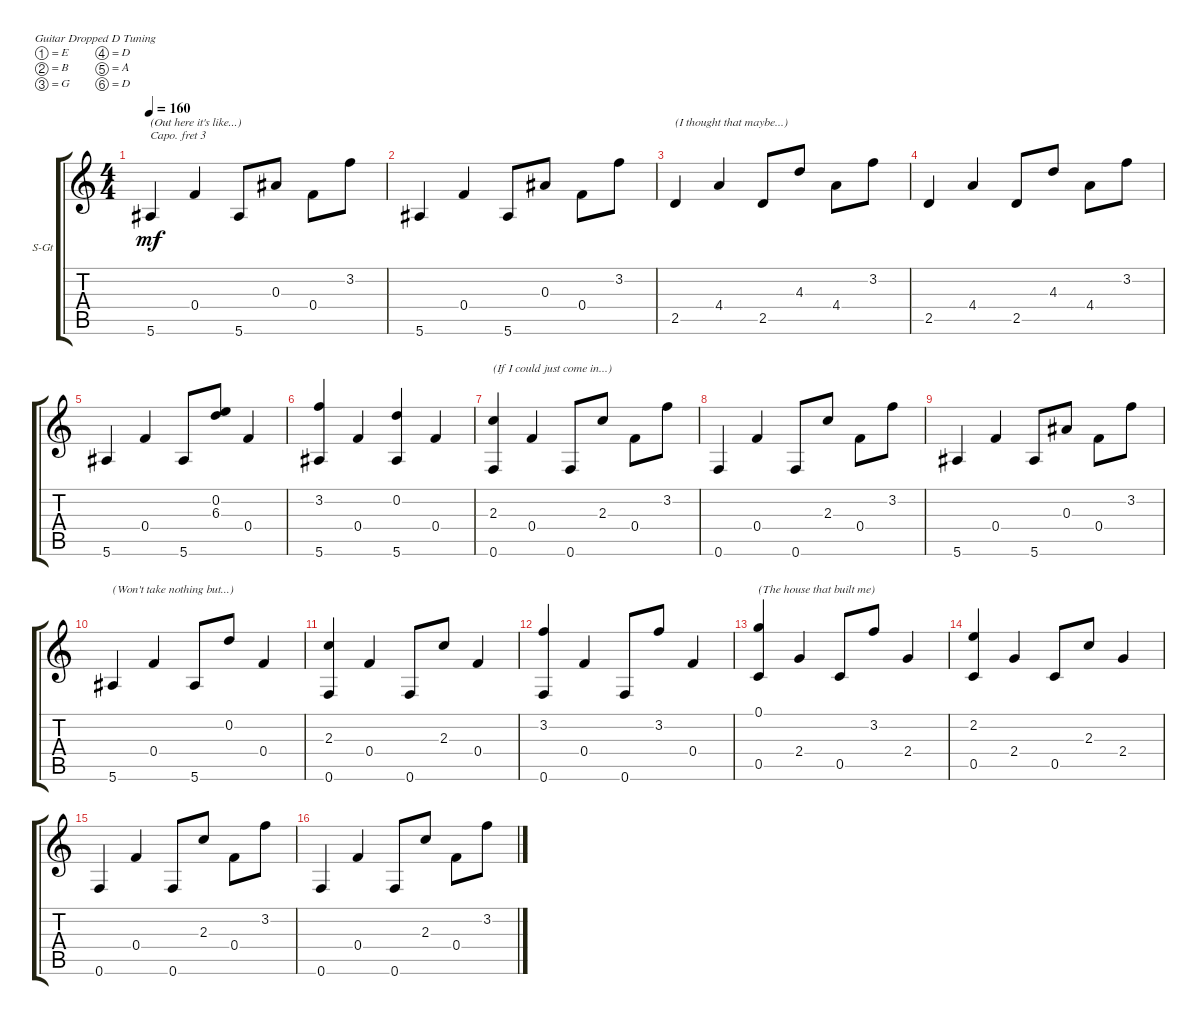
\defaultSystemsLayout 4
\bracketExtendMode groupsimilarinstruments
\firstSystemTrackNameOrientation horizontal
\otherSystemsTrackNameOrientation horizontal
\track ("Steel Guitar" "S-Gt") {instrument acousticguitarsteel}
\staff {score tabs}
\capo 3
\tuning (E4 B3 G3 D3 A2 D2)
\ts (4 4)
\tempo 160
\clef g2
\ks c
5.6.4{txt "(Out here it's like...)" dy mf} 0.4.4 5.6.8 0.3.8 0.4.8 3.2.8 |
5.6.4 0.4.4 5.6.8 0.3.8 0.4.8 3.2.8 |
2.5.4{txt "(I thought that maybe...)"} 4.4.4 2.5.8 4.3.8 4.4.8 3.2.8 |
2.5.4 4.4.4 2.5.8 4.3.8 4.4.8 3.2.8 |
5.6.4 0.4.4 5.6.8 (0.2 6.3).8 0.4.4 |
(5.6 3.2).4 0.4.4 (0.2 5.6).4 0.4.4 |
(0.6 2.3).4{txt "(If I could just come in...)"} 0.4.4 0.6.8 2.3.8 0.4.8 3.2.8 |
0.6.4 0.4.4 0.6.8 2.3.8 0.4.8 3.2.8 |
5.6.4 0.4.4 5.6.8 0.3.8 0.4.8 3.2.8 |
5.6.4{txt "(Won't take nothing but...)"} 0.4.4 5.6.8 0.2.8 0.4.4 |
(0.6 2.3).4 0.4.4 0.6.8 2.3.8 0.4.4 |
(0.6 3.2).4 0.4.4 0.6.8 3.2.8 0.4.4 |
(0.5 0.1).4{txt "(The house that built me)"} 2.4.4 0.5.8 3.2.8 2.4.4 |
(0.5 2.2).4 2.4.4 0.5.8 2.3.8 2.4.4 |
0.6.4 0.4.4 0.6.8 2.3.8 0.4.8 3.2.8 |
0.6.4 0.4.4 0.6.8 2.3.8 0.4.8 3.2.8
